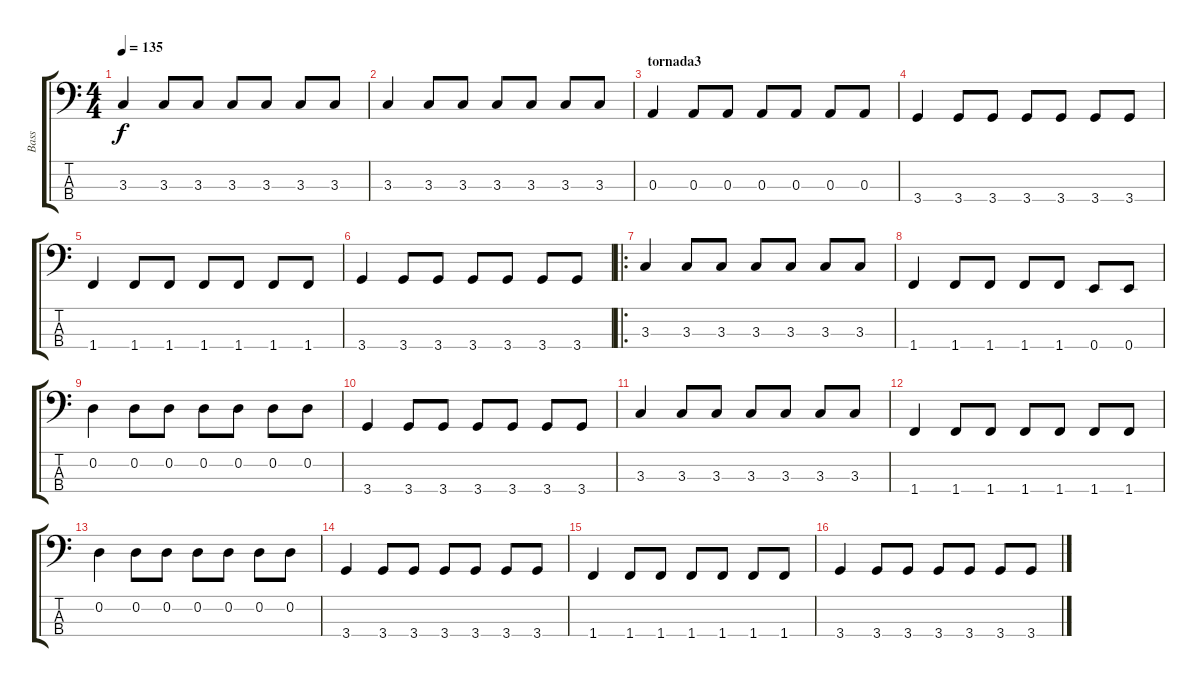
\track ("Bass" "Bass") {instrument acousticbass}
\staff {score tabs}
\tuning (G2 D2 A1 E1) {hide}
\ts (4 4)
\tempo 135
\clef f4
\ks c
3.3.4{dy f} 3.3.8 3.3.8 3.3.8 3.3.8 3.3.8 3.3.8 |
3.3.4 3.3.8 3.3.8 3.3.8 3.3.8 3.3.8 3.3.8 |
\section ("" "tornada3")
0.3.4 0.3.8 0.3.8 0.3.8 0.3.8 0.3.8 0.3.8 |
3.4.4 3.4.8 3.4.8 3.4.8 3.4.8 3.4.8 3.4.8 |
1.4.4 1.4.8 1.4.8 1.4.8 1.4.8 1.4.8 1.4.8 |
3.4.4 3.4.8 3.4.8 3.4.8 3.4.8 3.4.8 3.4.8 |
\ro
3.3.4 3.3.8 3.3.8 3.3.8 3.3.8 3.3.8 3.3.8 |
1.4.4 1.4.8 1.4.8 1.4.8 1.4.8 0.4.8 0.4.8 |
0.2.4 0.2.8 0.2.8 0.2.8 0.2.8 0.2.8 0.2.8 |
3.4.4 3.4.8 3.4.8 3.4.8 3.4.8 3.4.8 3.4.8 |
3.3.4 3.3.8 3.3.8 3.3.8 3.3.8 3.3.8 3.3.8 |
1.4.4 1.4.8 1.4.8 1.4.8 1.4.8 1.4.8 1.4.8 |
0.2.4 0.2.8 0.2.8 0.2.8 0.2.8 0.2.8 0.2.8 |
3.4.4 3.4.8 3.4.8 3.4.8 3.4.8 3.4.8 3.4.8 |
1.4.4 1.4.8 1.4.8 1.4.8 1.4.8 1.4.8 1.4.8 |
3.4.4 3.4.8 3.4.8 3.4.8 3.4.8 3.4.8 3.4.8
